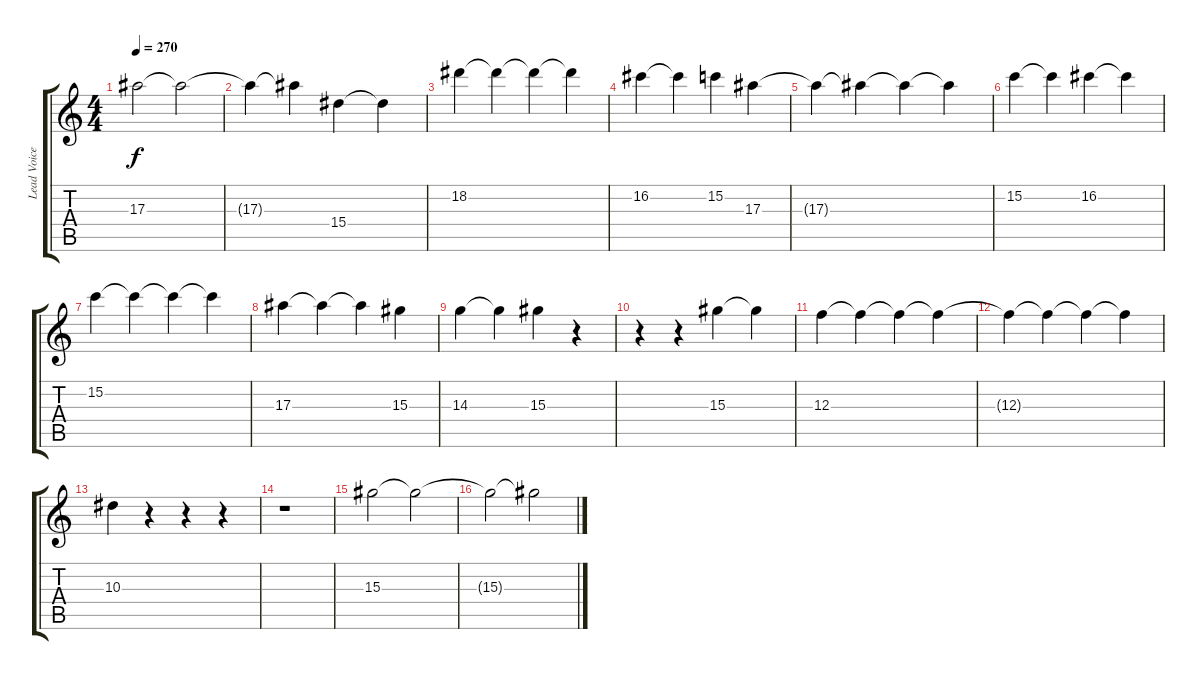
\track ("Lead Voice" "Lead Voice") {instrument distortionguitar}
\staff {score tabs}
\tuning (D4 A3 F3 C3 G2 C2) {hide}
\ts (4 4)
\tempo 270
\clef g2
\ks c
17.3.2{dy f} 17.3{t}.2 |
17.3{t}.4 17.3{t}.4 15.4.4 15.4{t}.4 |
18.2.4 18.2{t}.4 18.2{t}.4 18.2{t}.4 |
16.2.4 16.2{t}.4 15.2.4 17.3.4 |
17.3{t}.4 17.3{t}.4 17.3{t}.4 17.3{t}.4 |
15.2.4 15.2{t}.4 16.2.4 16.2{t}.4 |
15.2.4 15.2{t}.4 15.2{t}.4 15.2{t}.4 |
17.3.4 17.3{t}.4 17.3{t}.4 15.3.4 |
14.3.4 14.3{t}.4 15.3.4 r.4 |
r.4 r.4 15.3.4 15.3{t}.4 |
12.3.4 12.3{t}.4 12.3{t}.4 12.3{t}.4 |
12.3{t}.4 12.3{t}.4 12.3{t}.4 12.3{t}.4 |
10.3.4 r.4 r.4 r.4 |
r.1 |
15.3.2 15.3{t}.2 |
15.3{t}.2 15.3{t}.2
